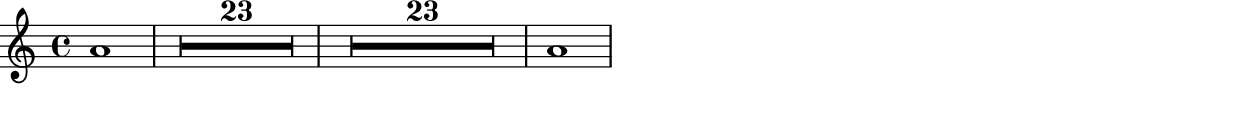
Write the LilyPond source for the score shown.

%% Generated by lilypond-book
%% Options: [exampleindent=10.16\mm,indent=0\mm,line-width=160\mm,paper-height=845.047\pt,paper-width=597.508\pt,papersize='(cons (* 597.508 pt) (* 845.047 pt)),quote]
\include "lilypond-book-preamble.ly"


% ****************************************************************
% Start cut-&-pastable-section
% ****************************************************************

#(ly:set-option 'eps-box-padding 3.000000)



\paper {
  #(set-paper-size '(cons (* 597.508 pt) (* 845.047 pt)))
  indent = 0\mm
  line-width = 160\mm
  % offset the left padding, also add 1mm as lilypond creates cropped
  % images with a little space on the right
  line-width = #(- line-width (* mm  3.000000) (* mm 1))
  line-width = 160\mm - 2.0 * 10.16\mm
  % offset the left padding, also add 1mm as lilypond creates cropped
  % images with a little space on the right
  line-width = #(- line-width (* mm  3.000000) (* mm 1))
}

\layout {
  
}




% ****************************************************************
% ly snippet:
% ****************************************************************
\sourcefileline 3302
\relative \compressMMRests {
  a'1
  R1*23
  % increase the length of the rest bar
  \once \override MultiMeasureRest.minimum-length = #20
  R1*23
  a1
}


% ****************************************************************
% end ly snippet
% ****************************************************************
